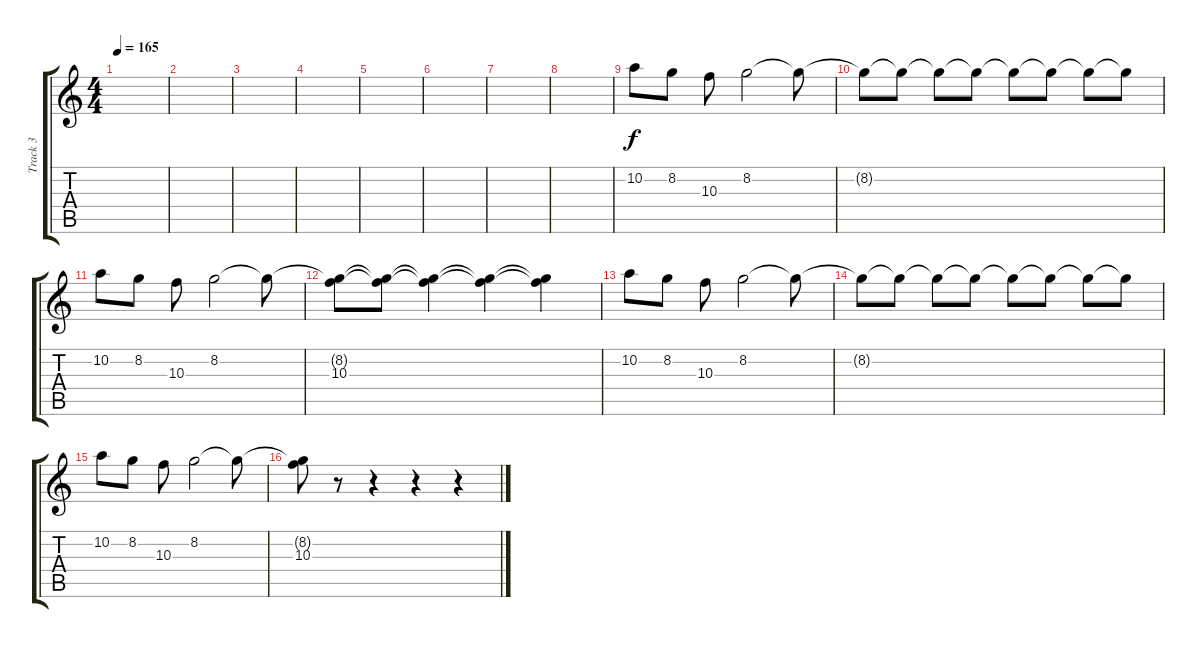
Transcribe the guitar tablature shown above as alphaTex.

\track ("Track 3" "Track 3") {instrument distortionguitar}
\staff {score tabs}
\tuning (E4 B3 G3 D3 A2 D2) {hide}
\ts (4 4)
\tempo 165
\clef g2
\ks c
|
|
|
|
|
|
|
|
10.2.8 8.2.8 10.3.8 8.2.2 8.2{t}.8 |
8.2{t}.8 8.2{t}.8 8.2{t}.8 8.2{t}.8 8.2{t}.8 8.2{t}.8 8.2{t}.8 8.2{t}.8 |
10.2.8 8.2.8 10.3.8 8.2.2 8.2{t}.8 |
(8.2{t} 10.3).8 (8.2{t} 10.3{t}).8 (8.2{t} 10.3{t}).4 (8.2{t} 10.3{t}).4 (8.2{t} 10.3{t}).4 |
10.2.8 8.2.8 10.3.8 8.2.2 8.2{t}.8 |
8.2{t}.8 8.2{t}.8 8.2{t}.8 8.2{t}.8 8.2{t}.8 8.2{t}.8 8.2{t}.8 8.2{t}.8 |
10.2.8 8.2.8 10.3.8 8.2.2 8.2{t}.8 |
(8.2{t} 10.3).8 r.8 r.4 r.4 r.4
